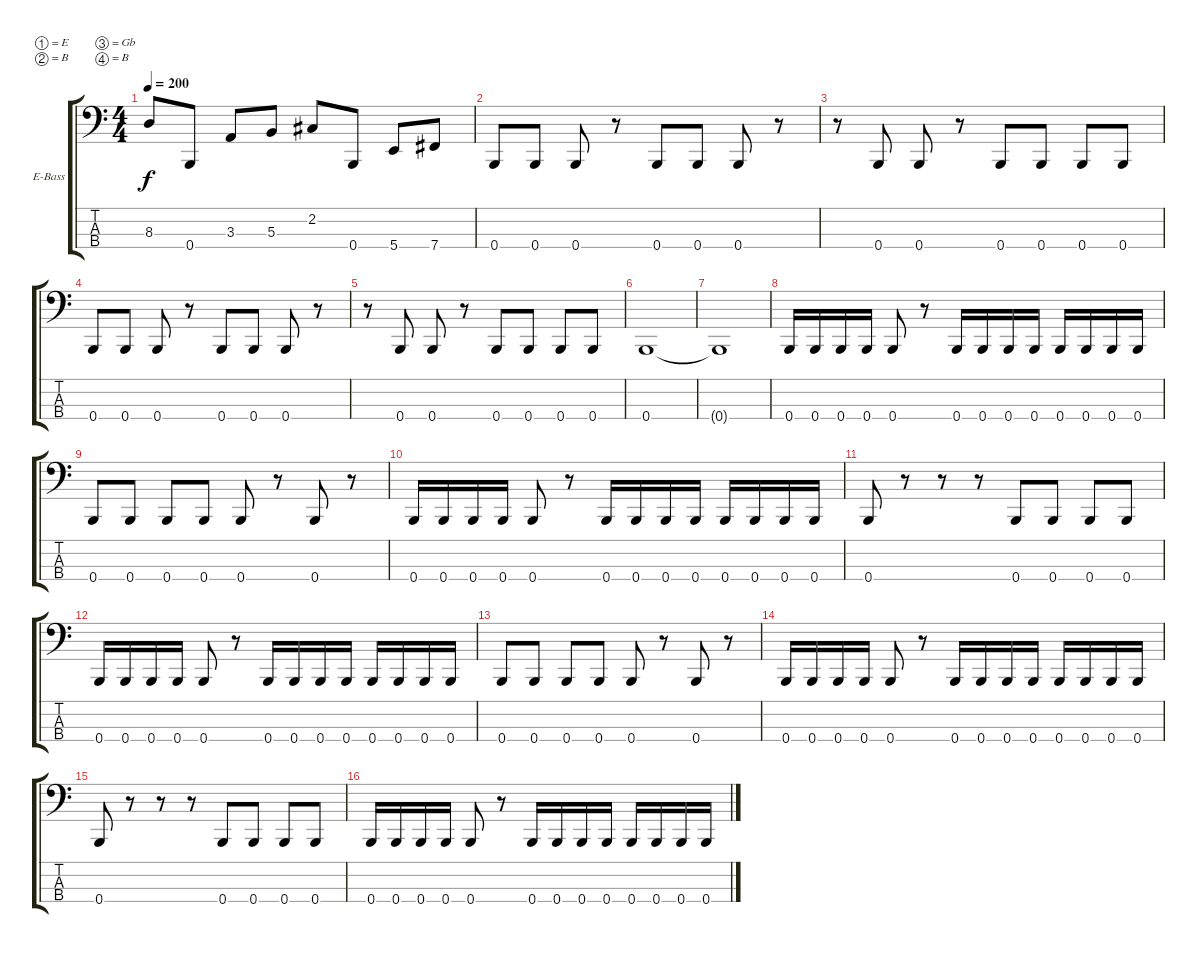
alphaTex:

\bracketExtendMode groupsimilarinstruments
\firstSystemTrackNameOrientation horizontal
\otherSystemsTrackNameOrientation horizontal
\track ("Bass" "E-Bass") {instrument electricbasspick}
\staff {score tabs}
\tuning (E2 B1 Gb1 B0)
\ts (4 4)
\tempo 200
\clef f4
\ks c
8.3.8{dy f} 0.4.8 3.3.8 5.3.8 2.2.8 0.4.8 5.4.8 7.4.8 |
0.4.8 0.4.8 0.4.8 r.8 0.4.8 0.4.8 0.4.8 r.8 |
r.8 0.4.8 0.4.8 r.8 0.4.8 0.4.8 0.4.8 0.4.8 |
0.4.8 0.4.8 0.4.8 r.8 0.4.8 0.4.8 0.4.8 r.8 |
r.8 0.4.8 0.4.8 r.8 0.4.8 0.4.8 0.4.8 0.4.8 |
0.4.1 |
0.4{t}.1 |
0.4.16 0.4.16 0.4.16 0.4.16 0.4.8 r.8 0.4.16 0.4.16 0.4.16 0.4.16 0.4.16 0.4.16 0.4.16 0.4.16 |
0.4.8 0.4.8 0.4.8 0.4.8 0.4.8 r.8 0.4.8 r.8 |
0.4.16 0.4.16 0.4.16 0.4.16 0.4.8 r.8 0.4.16 0.4.16 0.4.16 0.4.16 0.4.16 0.4.16 0.4.16 0.4.16 |
0.4.8 r.8 r.8 r.8 0.4.8 0.4.8 0.4.8 0.4.8 |
0.4.16 0.4.16 0.4.16 0.4.16 0.4.8 r.8 0.4.16 0.4.16 0.4.16 0.4.16 0.4.16 0.4.16 0.4.16 0.4.16 |
0.4.8 0.4.8 0.4.8 0.4.8 0.4.8 r.8 0.4.8 r.8 |
0.4.16 0.4.16 0.4.16 0.4.16 0.4.8 r.8 0.4.16 0.4.16 0.4.16 0.4.16 0.4.16 0.4.16 0.4.16 0.4.16 |
0.4.8 r.8 r.8 r.8 0.4.8 0.4.8 0.4.8 0.4.8 |
0.4.16 0.4.16 0.4.16 0.4.16 0.4.8 r.8 0.4.16 0.4.16 0.4.16 0.4.16 0.4.16 0.4.16 0.4.16 0.4.16
